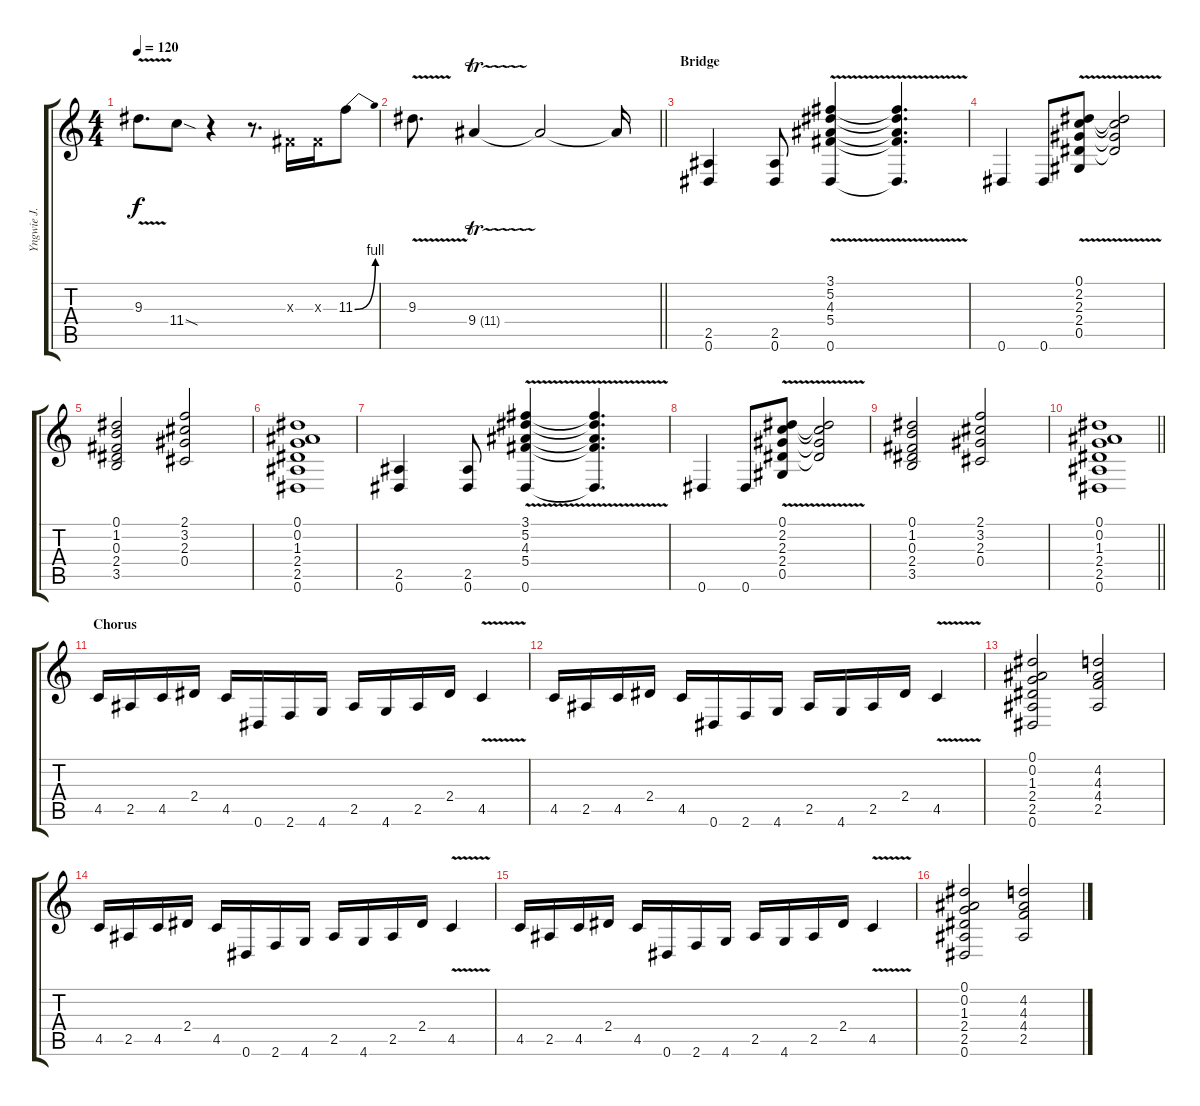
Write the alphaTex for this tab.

\track ("Yngwie J. Malmsteen" "Yngwie J. ") {instrument overdrivenguitar}
\staff {score tabs}
\tuning (Eb4 Bb3 Gb3 Db3 Ab2 Eb2) {hide}
\ts (4 4)
\tempo 120
\clef g2
\ks c
9.3{v}.8{d dy f} 11.4{sod}.8 r.4 r.8{d} 0.3{x}.16 0.3{x}.16 11.3{be (bend 0 0 60 4)}.8 |
\barLineRight lightlight
9.3{v}.8{d} 9.4{tr (11 32)}.4 9.4{t}.2 9.4{t}.16 |
\section ("" "Bridge")
(2.5 0.6).4 (2.5 0.6).8 (3.1{v} 5.2{v} 4.3{v} 5.4 0.6).4 (3.1{t} 5.2{t} 4.3{t} 5.4{t} 0.6{t}).4{d} |
0.6.4 0.6.8 (0.1{v} 2.2{v} 2.3{v} 2.4{v} 0.5{v}).8 (0.1{t} 2.2{t} 2.3{t} 2.4{t}).2 |
(0.1 1.2 0.3 2.4 3.5).2 (2.1 3.2 2.3 0.4).2 |
(0.1 0.2 1.3 2.4 2.5 0.6).1 |
(2.5 0.6).4 (2.5 0.6).8 (3.1{v} 5.2{v} 4.3{v} 5.4 0.6).4 (3.1{t} 5.2{t} 4.3{t} 5.4{t} 0.6{t}).4{d} |
0.6.4 0.6.8 (0.1{v} 2.2{v} 2.3{v} 2.4{v} 0.5{v}).8 (0.1{t} 2.2{t} 2.3{t} 2.4{t}).2 |
(0.1 1.2 0.3 2.4 3.5).2 (2.1 3.2 2.3 0.4).2 |
\barLineRight lightlight
(0.1 0.2 1.3 2.4 2.5 0.6).1 |
\section ("" "Chorus")
4.5.16 2.5.16 4.5.16 2.4.16 4.5.16 0.6.16 2.6.16 4.6.16 2.5.16 4.6.16 2.5.16 2.4.16 4.5{v}.4 |
4.5.16 2.5.16 4.5.16 2.4.16 4.5.16 0.6.16 2.6.16 4.6.16 2.5.16 4.6.16 2.5.16 2.4.16 4.5{v}.4 |
(0.1 0.2 1.3 2.4 2.5 0.6).2 (4.2 4.3 4.4 2.5).2 |
4.5.16 2.5.16 4.5.16 2.4.16 4.5.16 0.6.16 2.6.16 4.6.16 2.5.16 4.6.16 2.5.16 2.4.16 4.5{v}.4 |
4.5.16 2.5.16 4.5.16 2.4.16 4.5.16 0.6.16 2.6.16 4.6.16 2.5.16 4.6.16 2.5.16 2.4.16 4.5{v}.4 |
(0.1 0.2 1.3 2.4 2.5 0.6).2 (4.2 4.3 4.4 2.5).2
